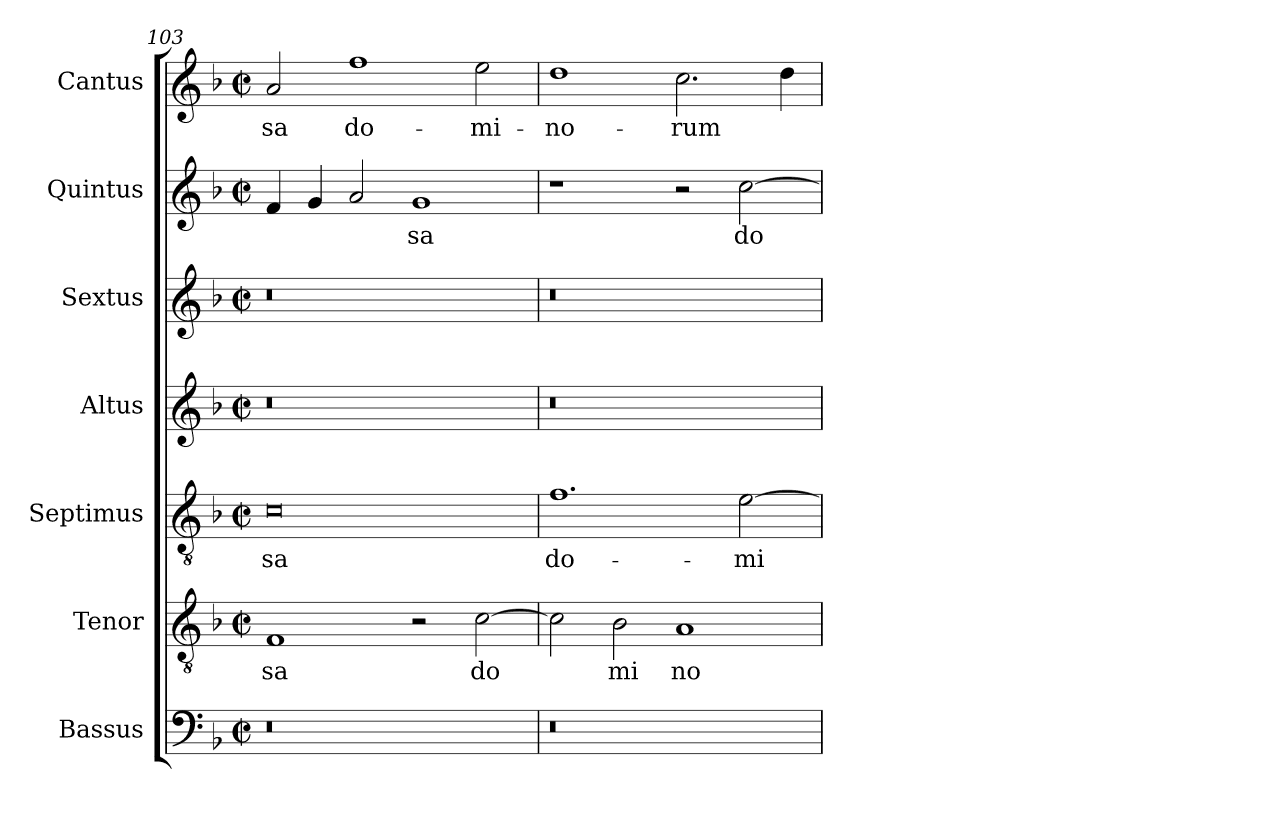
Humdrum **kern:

**kern	**kern	**text	**kern	**text	**kern	**kern	**kern	**text	**kern	**text
*part7	*part6	*part6	*part5	*part5	*part4	*part3	*part2	*part2	*part1	*part1
*staff7	*staff6	*staff6	*staff5	*staff5	*staff4	*staff3	*staff2	*staff2	*staff1	*staff1
*I"Bassus	*I"Tenor	*	*I"Septimus	*	*I"Altus	*I"Sextus	*I"Quintus	*	*I"Cantus	*
*clefF4	*clefGv2	*	*clefGv2	*	*clefG2	*clefG2	*clefG2	*	*clefG2	*
*k[b-]	*k[b-]	*	*k[b-]	*	*k[b-]	*k[b-]	*k[b-]	*	*k[b-]	*
*F:	*F:	*	*F:	*	*F:	*F:	*F:	*	*F:	*
*M2/2	*M2/2	*	*M2/2	*	*M2/2	*M2/2	*M2/2	*	*M2/2	*
*met(c|)	*met(c|)	*	*met(c|)	*	*met(c|)	*met(c|)	*met(c|)	*	*met(c|)	*
=103	=103	=103	=103	=103	=103	=103	=103	=103	=103	=103
!	!	!LO:LY:b:cj	!	!LO:LY:b:cj	!	!	!	!	!	!LO:LY:b:cj
0r	1F	sa	0c	-sa	0r	0r	4f/	.	2a/	-sa
.	.	.	.	.	.	.	4g/	.	.	.
!	!	!	!	!	!	!	!	!	!	!LO:LY:b:cj
.	.	.	.	.	.	.	2a/	.	1ff	do-
!	!	!	!	!	!	!	!	!LO:LY:b:cj	!	!
.	2r	.	.	.	.	.	1g	sa	.	.
!	!	!LO:LY:b:cj	!	!	!	!	!	!	!	!LO:LY:b:cj
.	[>2c\	do	.	.	.	.	.	.	2ee\	-mi-
=104	=104	=104	=104	=104	=104	=104	=104	=104	=104	=104
!	!	!	!	!LO:LY:b:cj	!	!	!	!	!	!LO:LY:b:cj
0r	2c\]	.	1.f	do-	0r	0r	1r	.	1dd	-no-
!	!	!LO:LY:b:cj	!	!	!	!	!	!	!	!
.	2B-\	mi	.	.	.	.	.	.	.	.
!	!	!LO:LY:b:cj	!	!	!	!	!	!	!	!LO:LY:b
.	1A	no	.	.	.	.	2r	.	2.cc\	-rum
!	!	!	!	!LO:LY:b	!	!	!	!LO:LY:b:cj	!	!
.	.	.	[>2e\	-mi-	.	.	[<2cc\	do	.	.
.	.	.	.	.	.	.	.	.	4dd\	.
=	=	=	=	=	=	=	=	=	=	=
*-	*-	*-	*-	*-	*-	*-	*-	*-	*-	*-
